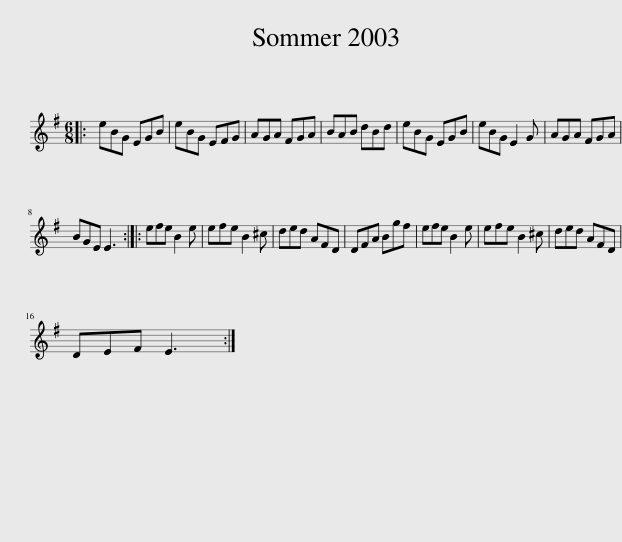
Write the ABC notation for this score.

X:1
L:1/8
M:6/8
I:linebreak $
K:Emin
V:1 treble
V:1
|: eBG EGB | eBG EFG | AGA FGA | BAB dBd | eBG EGB | %5
 eBG E2 G | AGA FGA |$ BGE E3 :: efe B2 e | efe B2 ^c | %10
 ded AFD | DFA Bgf | efe B2 e | efe B2 ^c | ded AFD |$ %15
 DEF E3 :| %16
